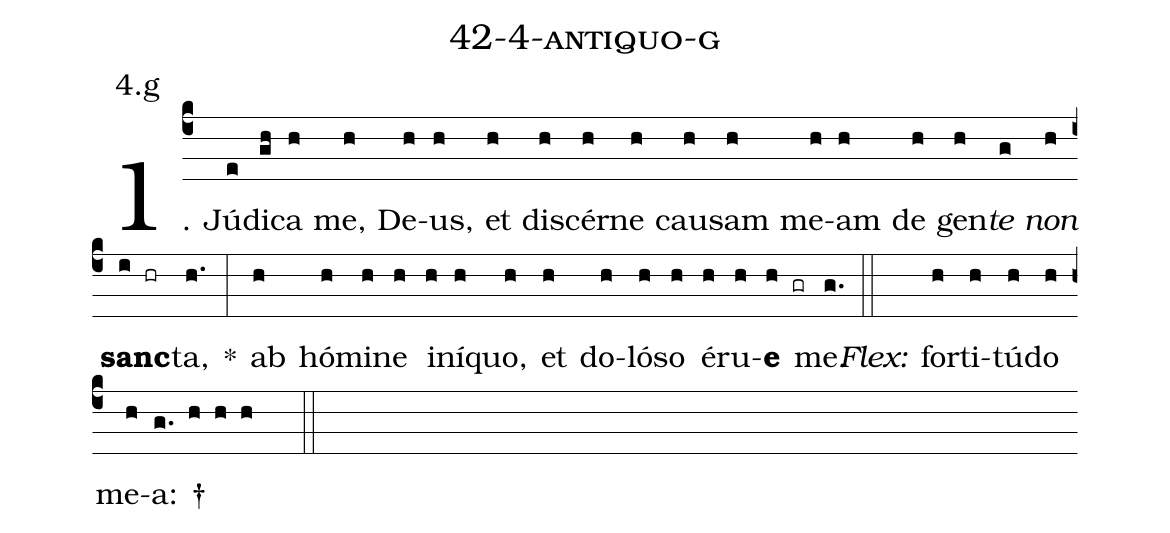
name: 42-4-antiquo-g;
annotation: 4.g;
%%
(c4)1. Jú(e)di(gh)ca(h) me,(h) De(h)us,(h) et(h) di(h)scér(h)ne(h) cau(h)sam(h) me(h)am(h) de(h) gen(h)<i>te</i>(g) <i>non</i>(h) <b>sanc</b>(i hr)ta,(h.) *(:) ab(h) hó(h)mi(h)ne(h) in(h)í(h)quo,(h) et(h) do(h)ló(h)so(h) é(h)ru(h)<b>e</b>(h gr) me.(g.) (::)
<i>Flex:</i>()  for(h)ti(h)tú(h)do(h) me(h)a: †(g. h h h  ::)
